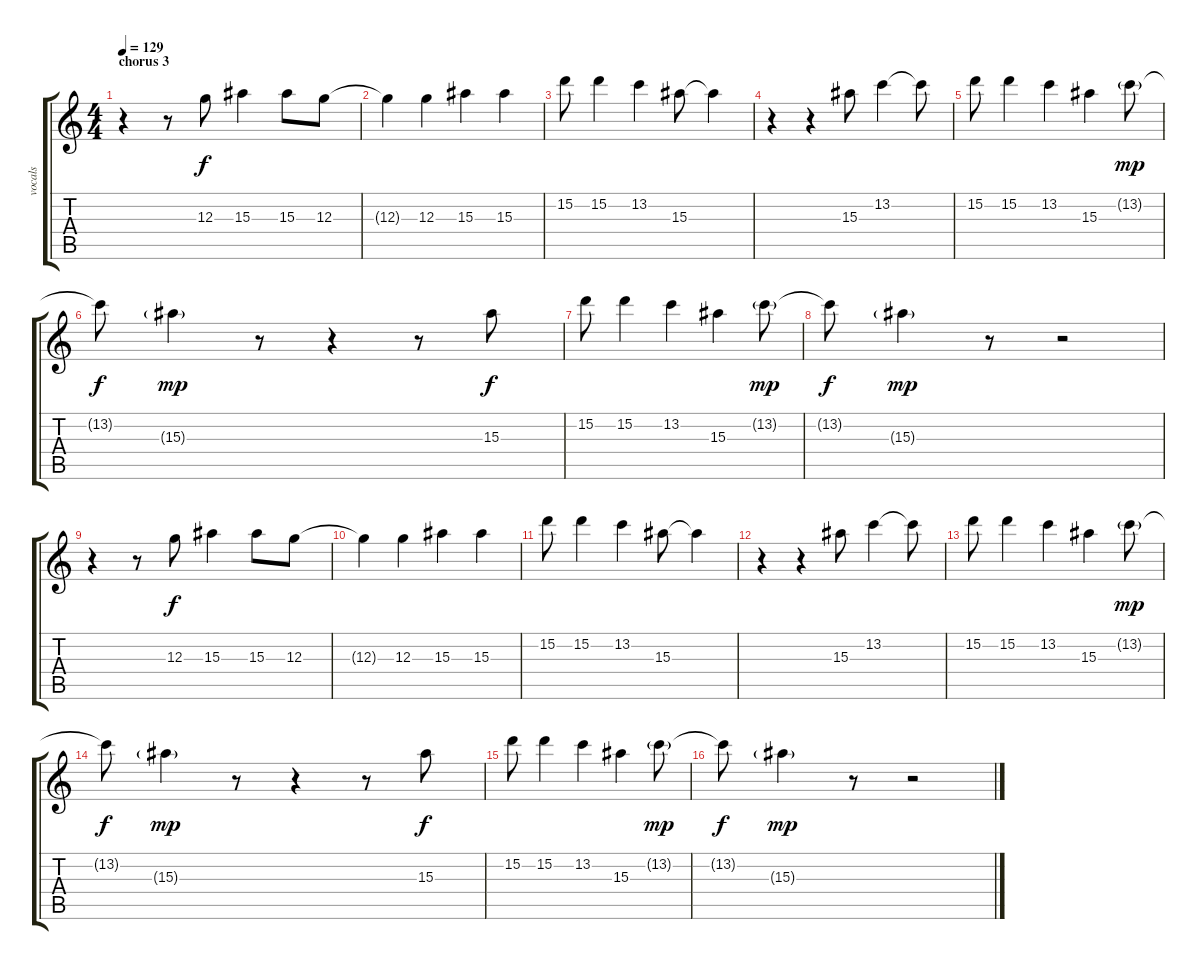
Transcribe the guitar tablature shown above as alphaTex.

\track ("vocals" "vocals") {instrument electricguitarjazz}
\staff {score tabs}
\tuning (E4 B3 G3 D3 A2 E2) {hide}
\ts (4 4)
\section ("" "chorus 3")
\tempo 129
\clef g2
\ks c
r.4{dy mp} r.8 12.3.8{dy f} 15.3.4 15.3.8 12.3.8 |
12.3{t}.4 12.3.4 15.3.4 15.3.4 |
15.2.8 15.2.4 13.2.4 15.3.8 15.3{t}.4 |
r.4 r.4 15.3.8 13.2.4 13.2{t}.8 |
15.2.8 15.2.4 13.2.4 15.3.4 13.2{g}.8{dy mp} |
13.2{t}.8{dy f} 15.3{g}.4{dy mp} r.8 r.4 r.8 15.3.8{dy f} |
15.2.8 15.2.4 13.2.4 15.3.4 13.2{g}.8{dy mp} |
13.2{t}.8{dy f} 15.3{g}.4{dy mp} r.8 r.2 |
r.4 r.8 12.3.8{dy f} 15.3.4 15.3.8 12.3.8 |
12.3{t}.4 12.3.4 15.3.4 15.3.4 |
15.2.8 15.2.4 13.2.4 15.3.8 15.3{t}.4 |
r.4 r.4 15.3.8 13.2.4 13.2{t}.8 |
15.2.8 15.2.4 13.2.4 15.3.4 13.2{g}.8{dy mp} |
13.2{t}.8{dy f} 15.3{g}.4{dy mp} r.8 r.4 r.8 15.3.8{dy f} |
15.2.8 15.2.4 13.2.4 15.3.4 13.2{g}.8{dy mp} |
13.2{t}.8{dy f} 15.3{g}.4{dy mp} r.8 r.2
